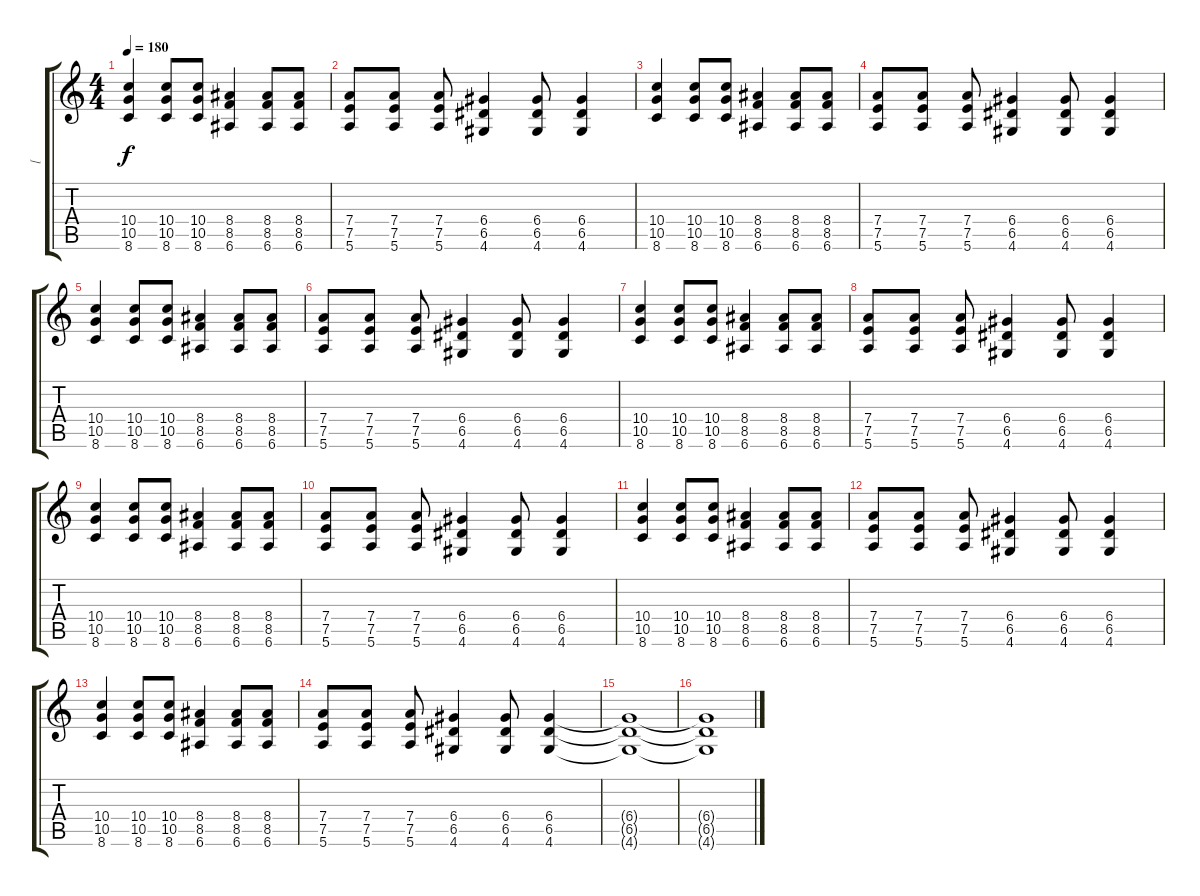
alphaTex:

\track ("[" "[") {instrument overdrivenguitar}
\staff {score tabs}
\tuning (E4 B3 G3 D3 A2 E2) {hide}
\ts (4 4)
\tempo 180
\clef g2
\ks c
(10.4 10.5 8.6).4{dy f} (10.4 10.5 8.6).8 (10.4 10.5 8.6).8 (8.4 8.5 6.6).4 (8.4 8.5 6.6).8 (8.4 8.5 6.6).8 |
(7.4 7.5 5.6).8 (7.4 7.5 5.6).8 (7.4 7.5 5.6).8 (6.4 6.5 4.6).4 (6.4 6.5 4.6).8 (6.4 6.5 4.6).4 |
(10.4 10.5 8.6).4 (10.4 10.5 8.6).8 (10.4 10.5 8.6).8 (8.4 8.5 6.6).4 (8.4 8.5 6.6).8 (8.4 8.5 6.6).8 |
(7.4 7.5 5.6).8 (7.4 7.5 5.6).8 (7.4 7.5 5.6).8 (6.4 6.5 4.6).4 (6.4 6.5 4.6).8 (6.4 6.5 4.6).4 |
(10.4 10.5 8.6).4 (10.4 10.5 8.6).8 (10.4 10.5 8.6).8 (8.4 8.5 6.6).4 (8.4 8.5 6.6).8 (8.4 8.5 6.6).8 |
(7.4 7.5 5.6).8 (7.4 7.5 5.6).8 (7.4 7.5 5.6).8 (6.4 6.5 4.6).4 (6.4 6.5 4.6).8 (6.4 6.5 4.6).4 |
(10.4 10.5 8.6).4 (10.4 10.5 8.6).8 (10.4 10.5 8.6).8 (8.4 8.5 6.6).4 (8.4 8.5 6.6).8 (8.4 8.5 6.6).8 |
(7.4 7.5 5.6).8 (7.4 7.5 5.6).8 (7.4 7.5 5.6).8 (6.4 6.5 4.6).4 (6.4 6.5 4.6).8 (6.4 6.5 4.6).4 |
(10.4 10.5 8.6).4 (10.4 10.5 8.6).8 (10.4 10.5 8.6).8 (8.4 8.5 6.6).4 (8.4 8.5 6.6).8 (8.4 8.5 6.6).8 |
(7.4 7.5 5.6).8 (7.4 7.5 5.6).8 (7.4 7.5 5.6).8 (6.4 6.5 4.6).4 (6.4 6.5 4.6).8 (6.4 6.5 4.6).4 |
(10.4 10.5 8.6).4 (10.4 10.5 8.6).8 (10.4 10.5 8.6).8 (8.4 8.5 6.6).4 (8.4 8.5 6.6).8 (8.4 8.5 6.6).8 |
(7.4 7.5 5.6).8 (7.4 7.5 5.6).8 (7.4 7.5 5.6).8 (6.4 6.5 4.6).4 (6.4 6.5 4.6).8 (6.4 6.5 4.6).4 |
(10.4 10.5 8.6).4 (10.4 10.5 8.6).8 (10.4 10.5 8.6).8 (8.4 8.5 6.6).4 (8.4 8.5 6.6).8 (8.4 8.5 6.6).8 |
(7.4 7.5 5.6).8 (7.4 7.5 5.6).8 (7.4 7.5 5.6).8 (6.4 6.5 4.6).4 (6.4 6.5 4.6).8 (6.4 6.5 4.6).4{volume 4} |
(6.4{t} 6.5{t} 4.6{t}).1 |
(6.4{t} 6.5{t} 4.6{t}).1
